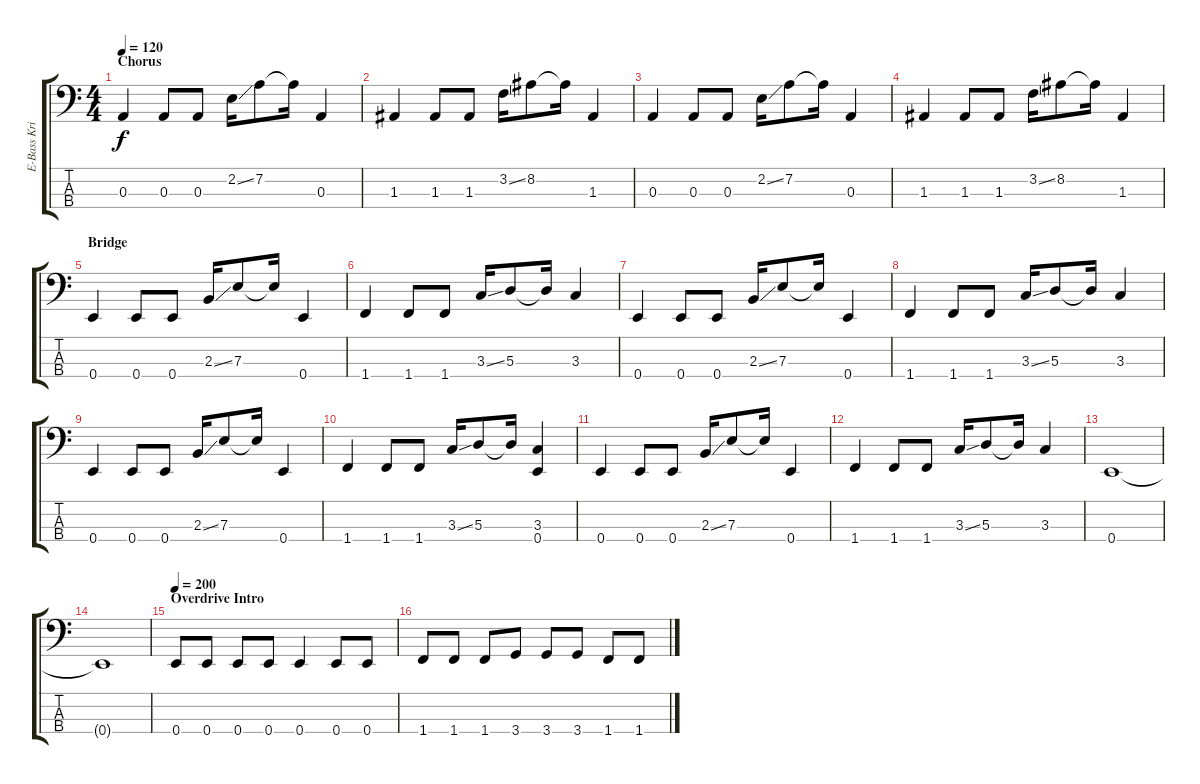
\track ("E-Bass Krist Novoselic" "E-Bass Kri") {instrument electricbasspick}
\staff {score tabs}
\tuning (G2 D2 A1 E1) {hide}
\ts (4 4)
\section ("" "Chorus")
\tempo 120
\clef f4
\ks c
0.3.4{dy f} 0.3.8 0.3.8 2.2{ss}.16 7.2.8 7.2{t}.16 0.3.4 |
1.3.4 1.3.8 1.3.8 3.2{ss}.16 8.2.8 8.2{t}.16 1.3.4 |
0.3.4 0.3.8 0.3.8 2.2{ss}.16 7.2.8 7.2{t}.16 0.3.4 |
1.3.4 1.3.8 1.3.8 3.2{ss}.16 8.2.8 8.2{t}.16 1.3.4 |
\section ("" "Bridge")
0.4.4 0.4.8 0.4.8 2.3{ss}.16 7.3.8 7.3{t}.16 0.4.4 |
1.4.4 1.4.8 1.4.8 3.3{ss}.16 5.3.8 5.3{t}.16 3.3.4 |
0.4.4 0.4.8 0.4.8 2.3{ss}.16 7.3.8 7.3{t}.16 0.4.4 |
1.4.4 1.4.8 1.4.8 3.3{ss}.16 5.3.8 5.3{t}.16 3.3.4 |
0.4.4 0.4.8 0.4.8 2.3{ss}.16 7.3.8 7.3{t}.16 0.4.4 |
1.4.4 1.4.8 1.4.8 3.3{ss}.16 5.3.8 5.3{t}.16 (3.3 0.4).4 |
0.4.4 0.4.8 0.4.8 2.3{ss}.16 7.3.8 7.3{t}.16 0.4.4 |
1.4.4 1.4.8 1.4.8 3.3{ss}.16 5.3.8 5.3{t}.16 3.3.4 |
0.4.1 |
0.4{t}.1 |
\section ("" "Overdrive Intro")
\tempo 200
0.4.8 0.4.8 0.4.8 0.4.8 0.4.4 0.4.8 0.4.8 |
1.4.8 1.4.8 1.4.8 3.4.8 3.4.8 3.4.8 1.4.8 1.4.8
